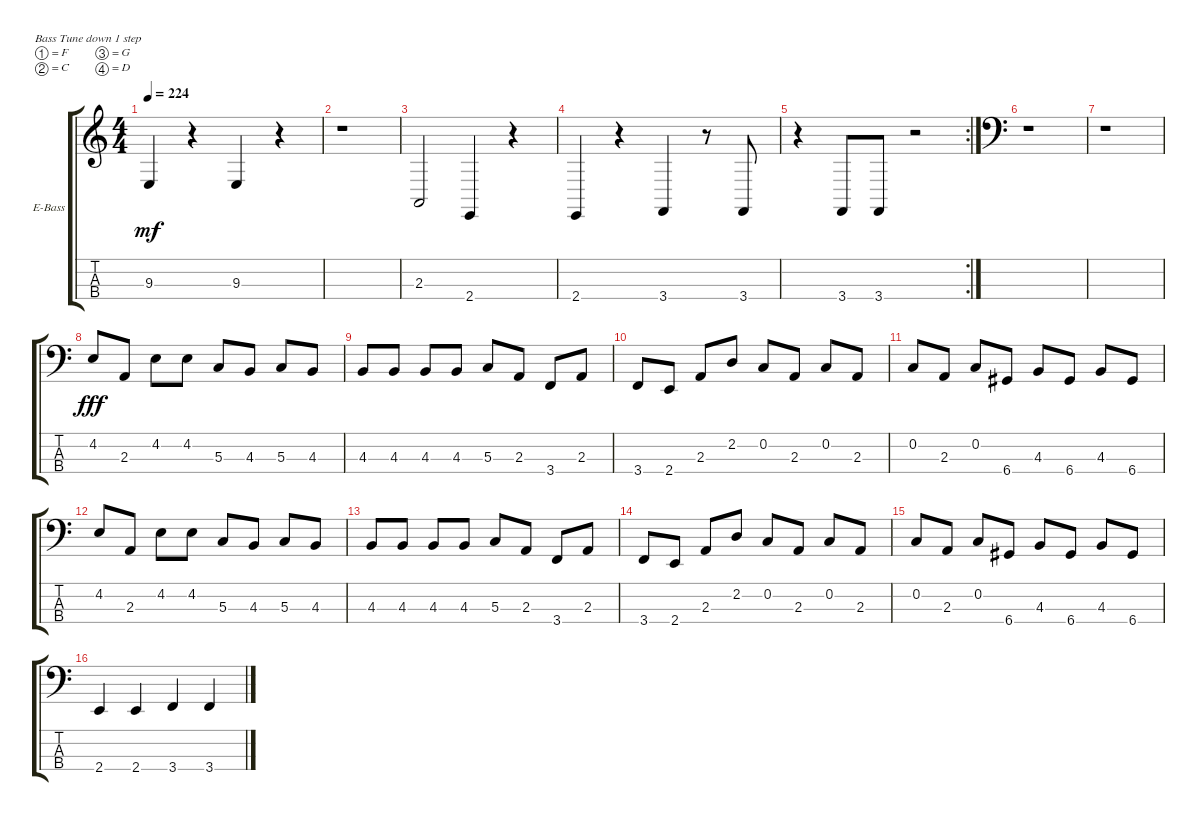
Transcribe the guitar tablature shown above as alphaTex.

\defaultSystemsLayout 4
\bracketExtendMode groupsimilarinstruments
\firstSystemTrackNameOrientation horizontal
\otherSystemsTrackNameOrientation horizontal
\track ("Electric Bass" "E-Bass") {instrument electricbassfinger}
\staff {score tabs}
\tuning (F2 C2 G1 D1)
\ts (4 4)
\tempo 224
\clef g2
\scale
0.313131
\ks c
9.3.4{dy mf} r.4 9.3.4 r.4 |
\scale
0.313131 r.1 |
\scale
0.322917 2.3.2 2.4.4 r.4 |
\scale
0.322917 2.4.4 r.4 3.4.4 r.8 3.4.8 |
\rc 2
\scale
0.354167 r.4 3.4.8 3.4.8 r.2 |
\clef f4
\scale
0.333333 r.1 |
\scale
0.333333 r.1 |
\scale
0.333333 4.2.8{dy fff} 2.3.8 4.2.8 4.2.8 5.3.8 4.3.8 5.3.8 4.3.8 |
\scale
0.333333 4.3.8 4.3.8 4.3.8 4.3.8 5.3.8 2.3.8 3.4.8 2.3.8 |
\scale
0.333333 3.4.8 2.4.8 2.3.8 2.2.8 0.2.8 2.3.8 0.2.8 2.3.8 |
\scale
0.333333 0.2.8 2.3.8 0.2.8 6.4.8 4.3.8 6.4.8 4.3.8 6.4.8 |
\scale
0.333333 4.2.8 2.3.8 4.2.8 4.2.8 5.3.8 4.3.8 5.3.8 4.3.8 |
\scale
0.333333 4.3.8 4.3.8 4.3.8 4.3.8 5.3.8 2.3.8 3.4.8 2.3.8 |
\scale
0.333333 3.4.8 2.4.8 2.3.8 2.2.8 0.2.8 2.3.8 0.2.8 2.3.8 |
\scale
0.333333 0.2.8 2.3.8 0.2.8 6.4.8 4.3.8 6.4.8 4.3.8 6.4.8 |
\scale
0.333333 2.4.4 2.4.4 3.4.4 3.4.4
